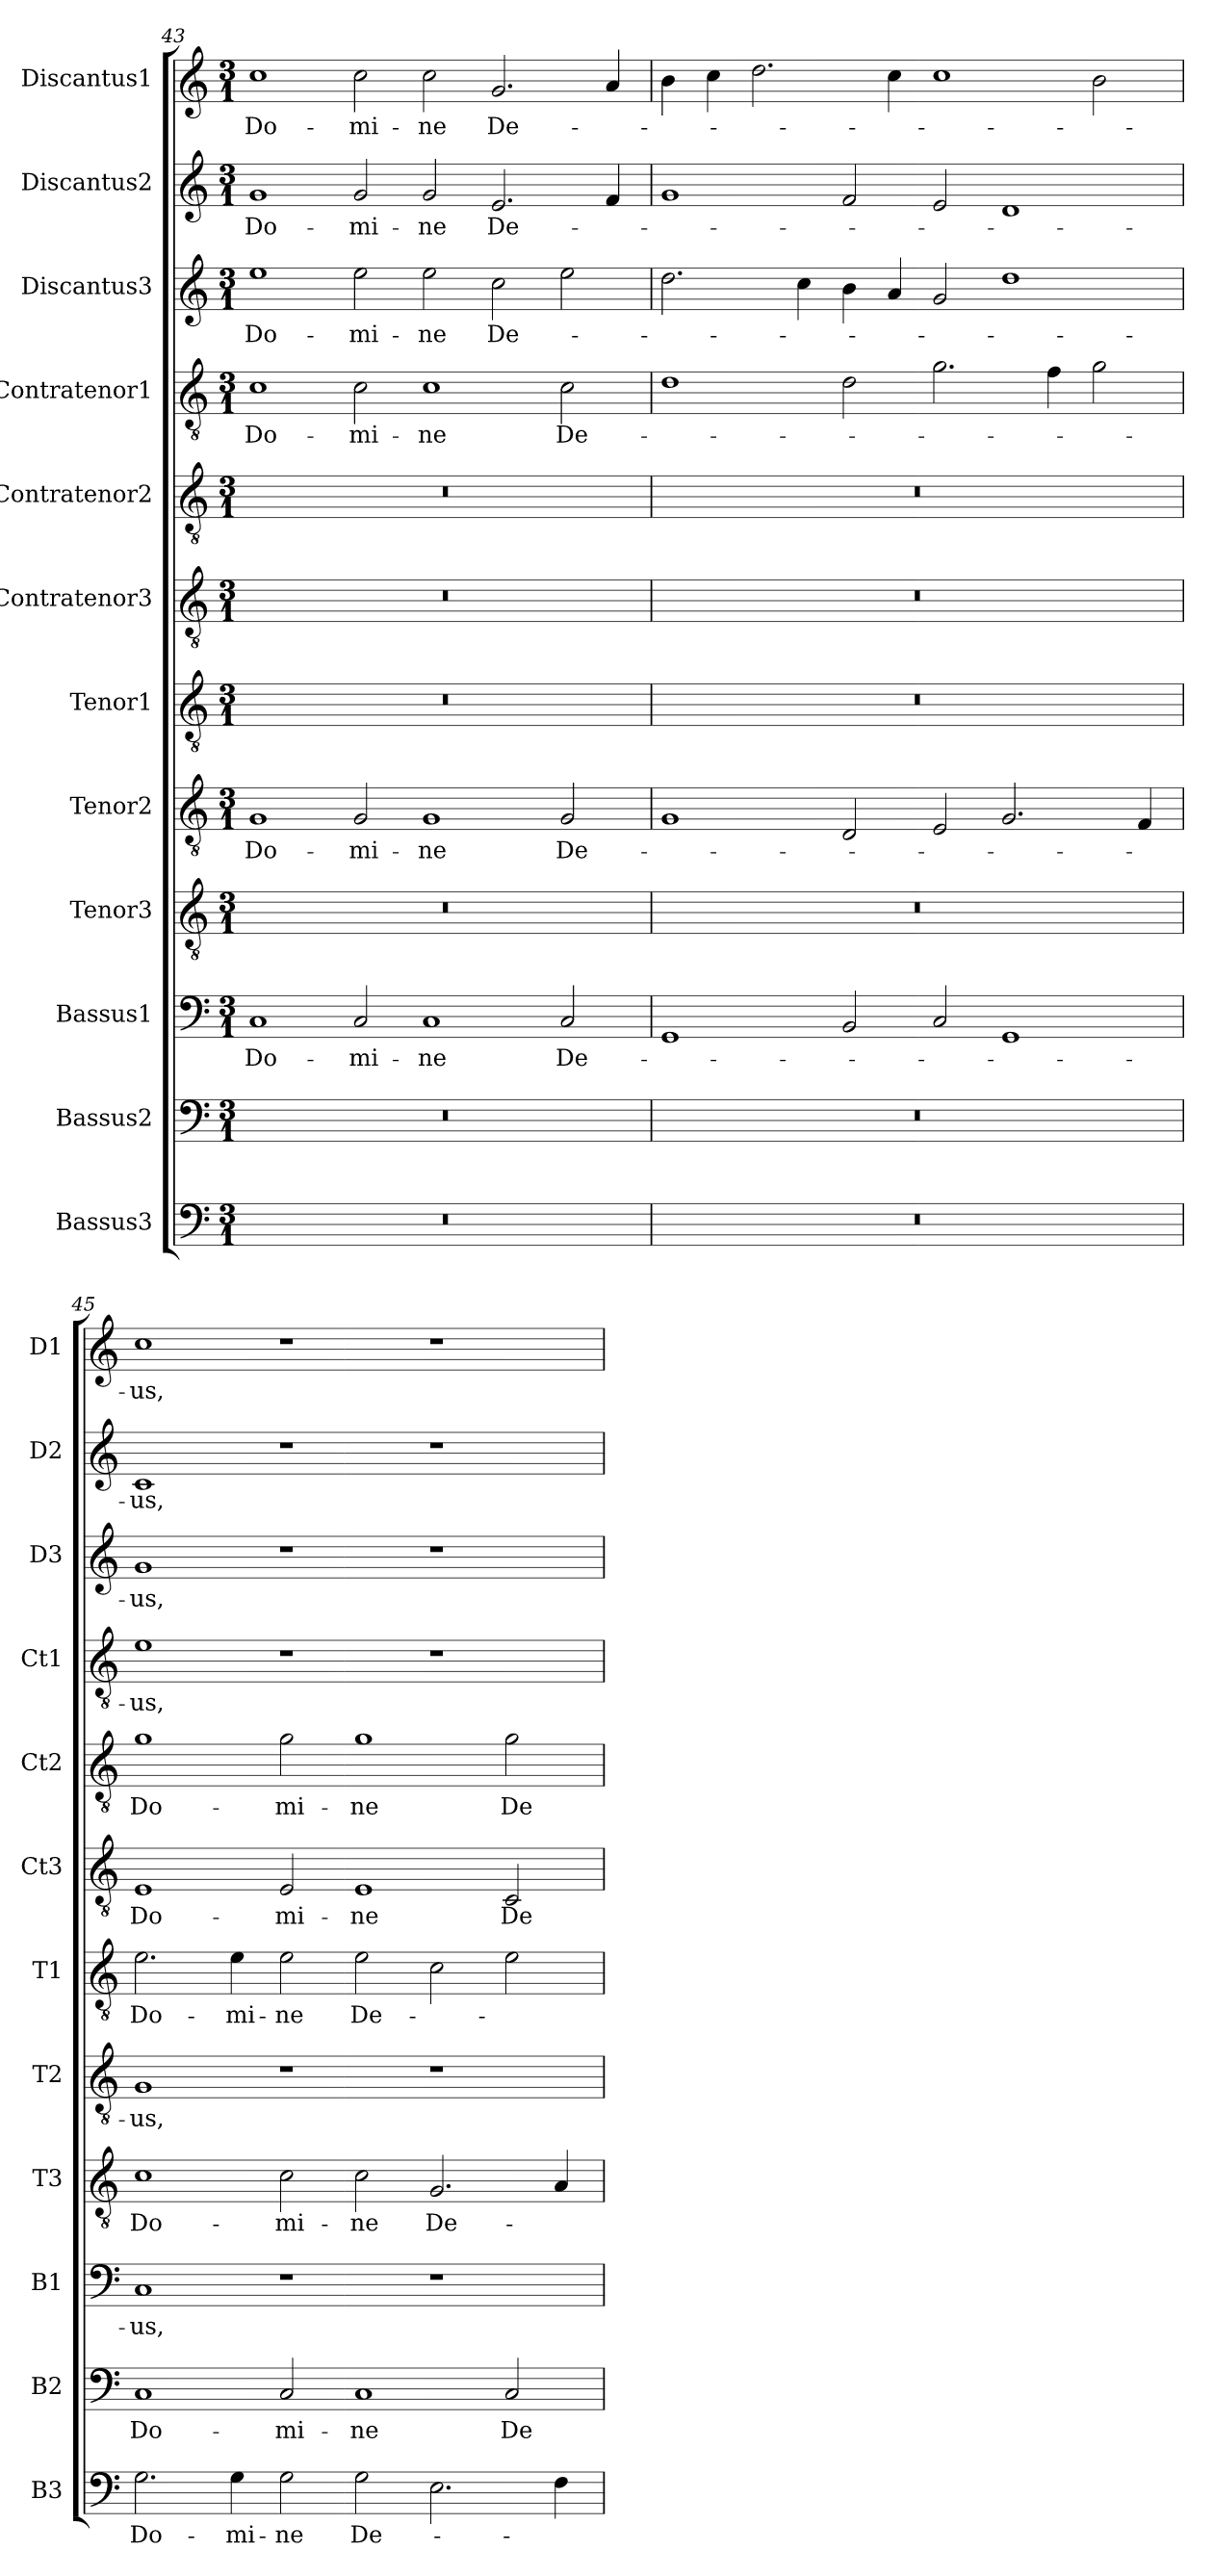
**kern	**text	**kern	**text	**kern	**text	**kern	**text	**kern	**text	**kern	**text	**kern	**text	**kern	**text	**kern	**text	**kern	**text	**kern	**text	**kern	**text
*part12	*part12	*part11	*part11	*part10	*part10	*part9	*part9	*part8	*part8	*part7	*part7	*part6	*part6	*part5	*part5	*part4	*part4	*part3	*part3	*part2	*part2	*part1	*part1
*staff12	*staff12	*staff11	*staff11	*staff10	*staff10	*staff9	*staff9	*staff8	*staff8	*staff7	*staff7	*staff6	*staff6	*staff5	*staff5	*staff4	*staff4	*staff3	*staff3	*staff2	*staff2	*staff1	*staff1
*I"Bassus3	*	*I"Bassus2	*	*I"Bassus1	*	*I"Tenor3	*	*I"Tenor2	*	*I"Tenor1	*	*I"Contratenor3	*	*I"Contratenor2	*	*I"Contratenor1	*	*I"Discantus3	*	*I"Discantus2	*	*I"Discantus1	*
*I'B3	*	*I'B2	*	*I'B1	*	*I'T3	*	*I'T2	*	*I'T1	*	*I'Ct3	*	*I'Ct2	*	*I'Ct1	*	*I'D3	*	*I'D2	*	*I'D1	*
*clefF4	*	*clefF4	*	*clefF4	*	*clefGv2	*	*clefGv2	*	*clefGv2	*	*clefGv2	*	*clefGv2	*	*clefGv2	*	*clefG2	*	*clefG2	*	*clefG2	*
*k[]	*	*k[]	*	*k[]	*	*k[]	*	*k[]	*	*k[]	*	*k[]	*	*k[]	*	*k[]	*	*k[]	*	*k[]	*	*k[]	*
*M3/1	*	*M3/1	*	*M3/1	*	*M3/1	*	*M3/1	*	*M3/1	*	*M3/1	*	*M3/1	*	*M3/1	*	*M3/1	*	*M3/1	*	*M3/1	*
=43	=43	=43	=43	=43	=43	=43	=43	=43	=43	=43	=43	=43	=43	=43	=43	=43	=43	=43	=43	=43	=43	=43	=43
0.r	.	0.r	.	1C	Do-	0.r	.	1G	Do-	0.r	.	0.r	.	0.r	.	1c	Do-	1ee	Do-	1g	Do-	1cc	Do-
.	.	.	.	2C	-mi-	.	.	2G	-mi-	.	.	.	.	.	.	2c	-mi-	2ee	-mi-	2g	-mi-	2cc	-mi-
.	.	.	.	1C	-ne	.	.	1G	-ne	.	.	.	.	.	.	1c	-ne	2ee	-ne	2g	-ne	2cc	-ne
.	.	.	.	.	.	.	.	.	.	.	.	.	.	.	.	.	.	2cc	De-	2.e	De-	2.g	De-
.	.	.	.	2C	De-	.	.	2G	De-	.	.	.	.	.	.	2c	De-	2ee	.	.	.	.	.
.	.	.	.	.	.	.	.	.	.	.	.	.	.	.	.	.	.	.	.	4f	.	4a	.
=44	=44	=44	=44	=44	=44	=44	=44	=44	=44	=44	=44	=44	=44	=44	=44	=44	=44	=44	=44	=44	=44	=44	=44
0.r	.	0.r	.	1GG	.	0.r	.	1G	.	0.r	.	0.r	.	0.r	.	1d	.	2.dd	.	1g	.	4b	.
.	.	.	.	.	.	.	.	.	.	.	.	.	.	.	.	.	.	.	.	.	.	4cc	.
.	.	.	.	.	.	.	.	.	.	.	.	.	.	.	.	.	.	.	.	.	.	2.dd	.
.	.	.	.	.	.	.	.	.	.	.	.	.	.	.	.	.	.	4cc	.	.	.	.	.
.	.	.	.	2BB	.	.	.	2D	.	.	.	.	.	.	.	2d	.	4b	.	2f	.	.	.
.	.	.	.	.	.	.	.	.	.	.	.	.	.	.	.	.	.	4a	.	.	.	4cc	.
.	.	.	.	2C	.	.	.	2E	.	.	.	.	.	.	.	2.g	.	2g	.	2e	.	1cc	.
.	.	.	.	1GG	.	.	.	2.G	.	.	.	.	.	.	.	.	.	1dd	.	1d	.	.	.
.	.	.	.	.	.	.	.	.	.	.	.	.	.	.	.	4f	.	.	.	.	.	.	.
.	.	.	.	.	.	.	.	.	.	.	.	.	.	.	.	2g	.	.	.	.	.	2b	.
.	.	.	.	.	.	.	.	4F	.	.	.	.	.	.	.	.	.	.	.	.	.	.	.
=45	=45	=45	=45	=45	=45	=45	=45	=45	=45	=45	=45	=45	=45	=45	=45	=45	=45	=45	=45	=45	=45	=45	=45
2.G	Do-	1C	Do-	1C	-us,	1c	Do-	1G	-us,	2.e	Do-	1E	Do-	1g	Do-	1e	-us,	1g	-us,	1c	-us,	1cc	-us,
4G	-mi-	.	.	.	.	.	.	.	.	4e	-mi-	.	.	.	.	.	.	.	.	.	.	.	.
2G	-ne	2C	-mi-	1r	.	2c	-mi-	1r	.	2e	-ne	2E	-mi-	2g	-mi-	1r	.	1r	.	1r	.	1r	.
2G	De-	1C	-ne	.	.	2c	-ne	.	.	2e	De-	1E	-ne	1g	-ne	.	.	.	.	.	.	.	.
2.E	.	.	.	1r	.	2.G	De-	1r	.	2c	.	.	.	.	.	1r	.	1r	.	1r	.	1r	.
.	.	2C	De-	.	.	.	.	.	.	2e	.	2C	De-	2g	De-	.	.	.	.	.	.	.	.
4F	.	.	.	.	.	4A	.	.	.	.	.	.	.	.	.	.	.	.	.	.	.	.	.
=	=	=	=	=	=	=	=	=	=	=	=	=	=	=	=	=	=	=	=	=	=	=	=
*-	*-	*-	*-	*-	*-	*-	*-	*-	*-	*-	*-	*-	*-	*-	*-	*-	*-	*-	*-	*-	*-	*-	*-
